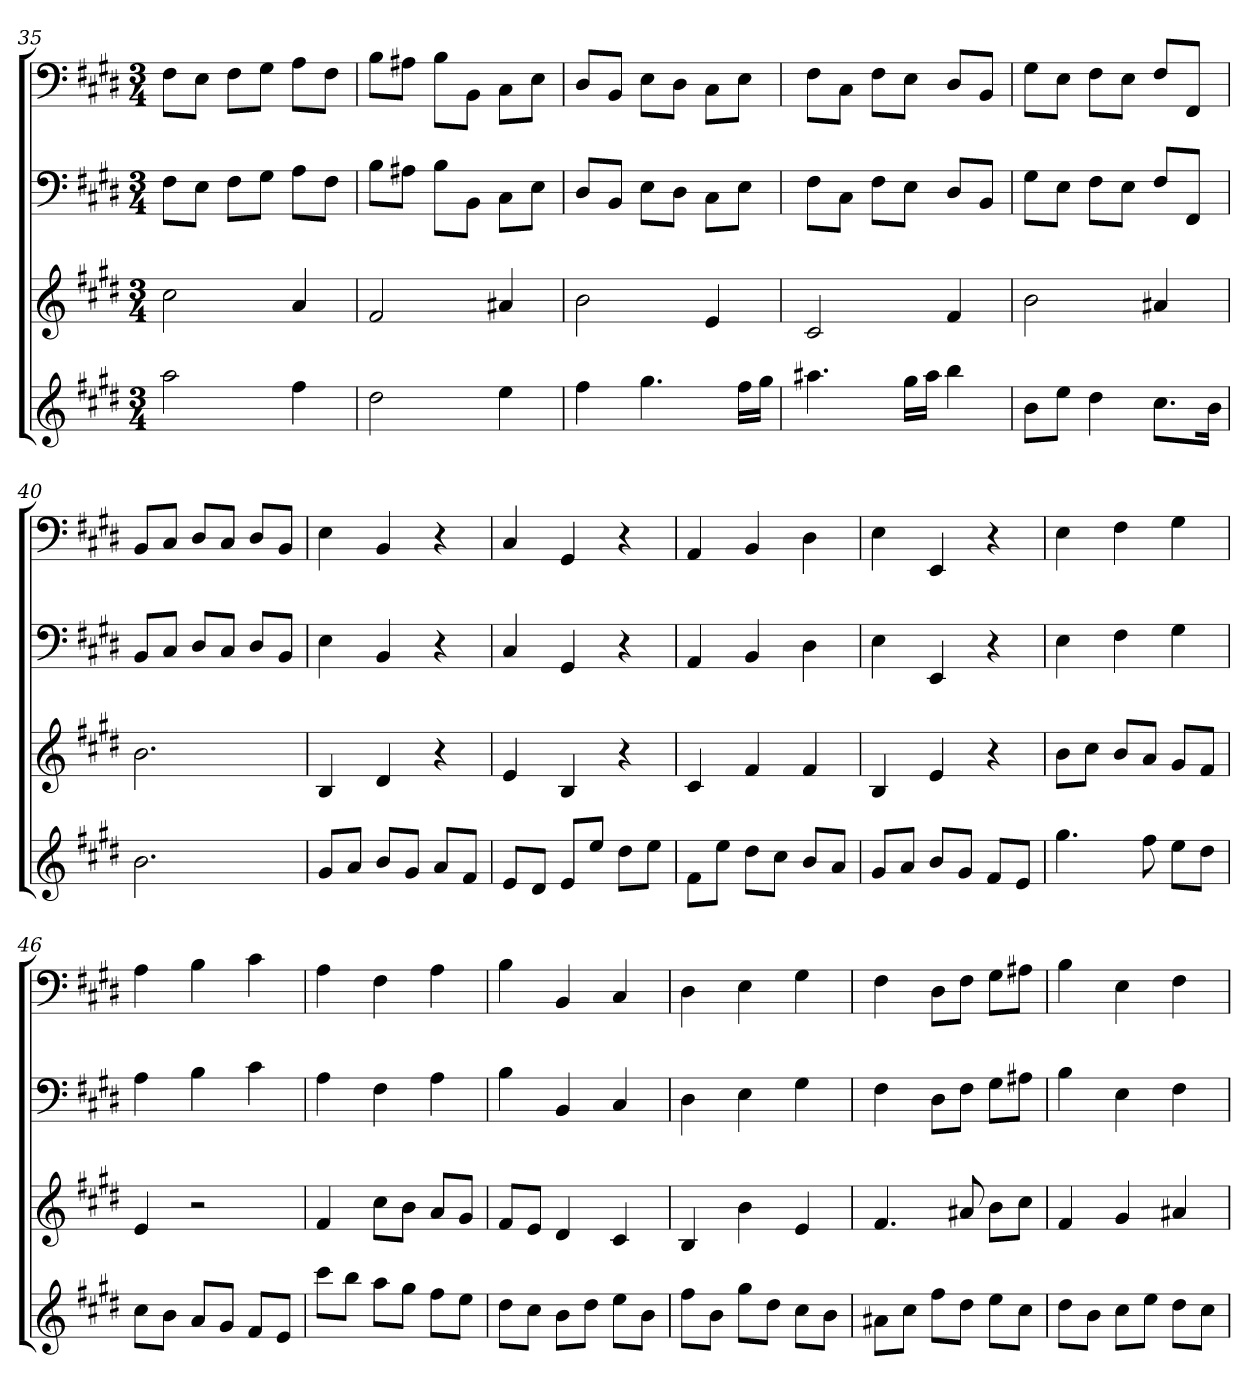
**kern	**kern	**kern	**kern
*part4	*part3	*part2	*part1
*staff4	*staff3	*staff2	*staff1
*k[f#c#g#d#]	*k[f#c#g#d#]	*k[f#c#g#d#]	*k[f#c#g#d#]
*E:	*E:	*E:	*E:
*M3/4	*M3/4	*M3/4	*M3/4
=35	=35	=35	=35
2aa	2cc#	8F#L	8F#L
.	.	8EJ	8EJ
.	.	8F#L	8F#L
.	.	8G#J	8G#J
4ff#	4a	8AL	8AL
.	.	8F#J	8F#J
=36	=36	=36	=36
2dd#	2f#	8BL	8BL
.	.	8A#XJ	8A#XJ
.	.	8BL	8BL
.	.	8BBJ	8BBJ
4ee	4a#X	8C#L	8C#L
.	.	8EJ	8EJ
=37	=37	=37	=37
4ff#	2b	8D#L	8D#L
.	.	8BBJ	8BBJ
4.gg#	.	8EL	8EL
.	.	8D#J	8D#J
.	4e	8C#L	8C#L
16ff#LL	.	8EJ	8EJ
16gg#JJ	.	.	.
=38	=38	=38	=38
4.aa#X	2c#	8F#L	8F#L
.	.	8C#J	8C#J
.	.	8F#L	8F#L
16gg#LL	.	8EJ	8EJ
16aa#JJ	.	.	.
4bb	4f#	8D#L	8D#L
.	.	8BBJ	8BBJ
=39	=39	=39	=39
8bL	2b	8G#L	8G#L
8eeJ	.	8EJ	8EJ
4dd#	.	8F#L	8F#L
.	.	8EJ	8EJ
8.cc#L	4a#X	8F#L	8F#L
.	.	8FF#J	8FF#J
16bJk	.	.	.
=40	=40	=40	=40
2.b	2.b	8BBL	8BBL
.	.	8C#J	8C#J
.	.	8D#L	8D#L
.	.	8C#J	8C#J
.	.	8D#L	8D#L
.	.	8BBJ	8BBJ
=41	=41	=41	=41
8g#L	4B	4E	4E
8aJ	.	.	.
8bL	4d#	4BB	4BB
8g#J	.	.	.
8aL	4r	4r	4r
8f#J	.	.	.
=42	=42	=42	=42
8eL	4e	4C#	4C#
8d#J	.	.	.
8eL	4B	4GG#	4GG#
8eeJ	.	.	.
8dd#L	4r	4r	4r
8eeJ	.	.	.
=43	=43	=43	=43
8f#L	4c#	4AA	4AA
8eeJ	.	.	.
8dd#L	4f#	4BB	4BB
8cc#J	.	.	.
8bL	4f#	4D#	4D#
8aJ	.	.	.
=44	=44	=44	=44
8g#L	4B	4E	4E
8aJ	.	.	.
8bL	4e	4EE	4EE
8g#J	.	.	.
8f#L	4r	4r	4r
8eJ	.	.	.
=45	=45	=45	=45
4.gg#	8bL	4E	4E
.	8cc#J	.	.
.	8bL	4F#	4F#
8ff#	8aJ	.	.
8eeL	8g#L	4G#	4G#
8dd#J	8f#J	.	.
=46	=46	=46	=46
8cc#L	4e	4A	4A
8bJ	.	.	.
8aL	2r	4B	4B
8g#J	.	.	.
8f#L	.	4c#	4c#
8eJ	.	.	.
=47	=47	=47	=47
8ccc#L	4f#	4A	4A
8bbJ	.	.	.
8aaL	8cc#L	4F#	4F#
8gg#J	8bJ	.	.
8ff#L	8aL	4A	4A
8eeJ	8g#J	.	.
=48	=48	=48	=48
8dd#L	8f#L	4B	4B
8cc#J	8eJ	.	.
8bL	4d#	4BB	4BB
8dd#J	.	.	.
8eeL	4c#	4C#	4C#
8bJ	.	.	.
=49	=49	=49	=49
8ff#L	4B	4D#	4D#
8bJ	.	.	.
8gg#L	4b	4E	4E
8dd#J	.	.	.
8cc#L	4e	4G#	4G#
8bJ	.	.	.
=50	=50	=50	=50
8a#XL	4.f#	4F#	4F#
8cc#J	.	.	.
8ff#L	.	8D#L	8D#L
8dd#J	8a#X	8F#J	8F#J
8eeL	8bL	8G#L	8G#L
8cc#J	8cc#J	8A#XJ	8A#XJ
=51	=51	=51	=51
8dd#L	4f#	4B	4B
8bJ	.	.	.
8cc#L	4g#	4E	4E
8eeJ	.	.	.
8dd#L	4a#X	4F#	4F#
8cc#J	.	.	.
=	=	=	=
*-	*-	*-	*-
